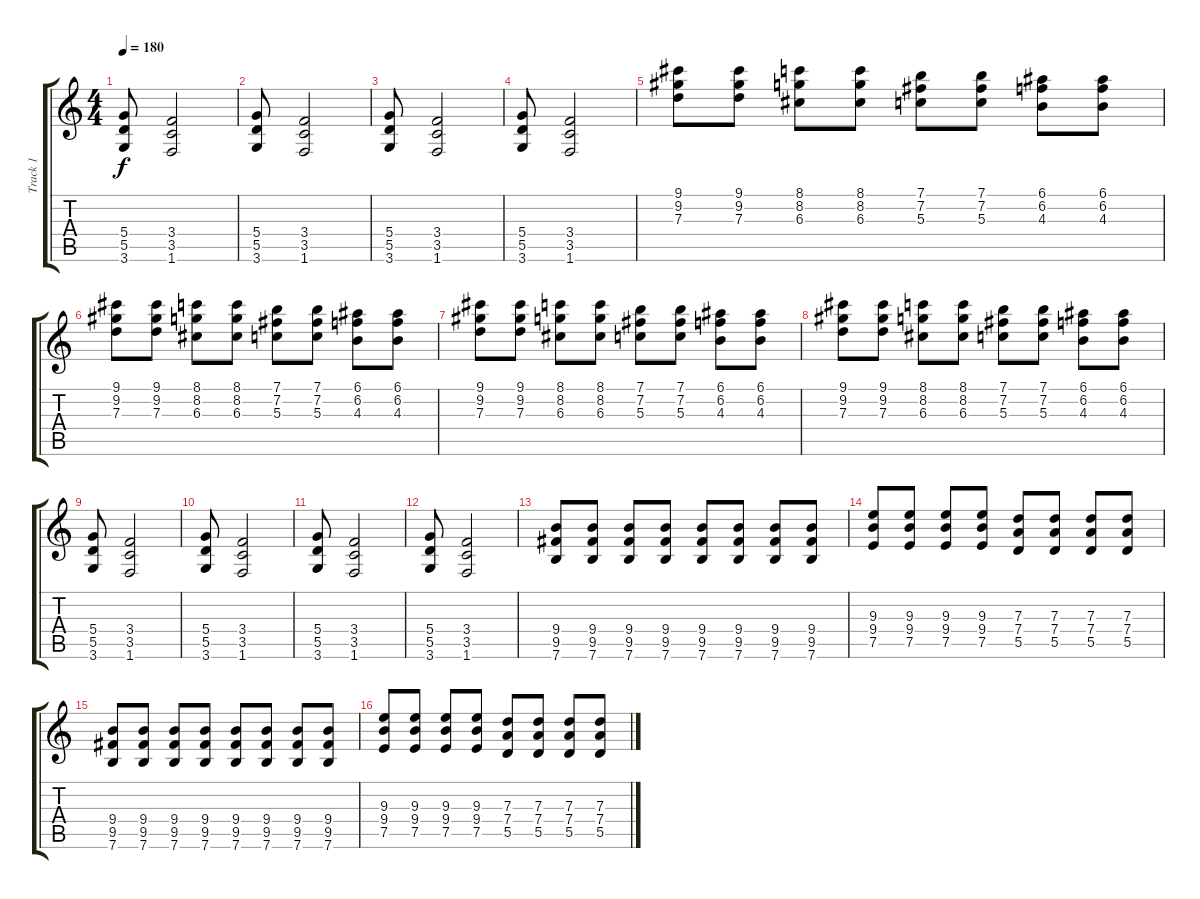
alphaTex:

\track ("Track 1" "Track 1") {instrument electricguitarjazz}
\staff {score tabs}
\tuning (E4 B3 G3 D3 A2 E2) {hide}
\ts (4 4)
\tempo 180
\clef g2
\ks c
(5.4 5.5 3.6).8{dy f} (3.4 3.5 1.6).2 |
(5.4 5.5 3.6).8 (3.4 3.5 1.6).2 |
(5.4 5.5 3.6).8 (3.4 3.5 1.6).2 |
(5.4 5.5 3.6).8 (3.4 3.5 1.6).2 |
(9.1 9.2 7.3).8 (9.1 9.2 7.3).8 (8.1 8.2 6.3).8 (8.1 8.2 6.3).8 (7.1 7.2 5.3).8 (7.1 7.2 5.3).8 (6.1 6.2 4.3).8 (6.1 6.2 4.3).8 |
(9.1 9.2 7.3).8 (9.1 9.2 7.3).8 (8.1 8.2 6.3).8 (8.1 8.2 6.3).8 (7.1 7.2 5.3).8 (7.1 7.2 5.3).8 (6.1 6.2 4.3).8 (6.1 6.2 4.3).8 |
(9.1 9.2 7.3).8 (9.1 9.2 7.3).8 (8.1 8.2 6.3).8 (8.1 8.2 6.3).8 (7.1 7.2 5.3).8 (7.1 7.2 5.3).8 (6.1 6.2 4.3).8 (6.1 6.2 4.3).8 |
(9.1 9.2 7.3).8 (9.1 9.2 7.3).8 (8.1 8.2 6.3).8 (8.1 8.2 6.3).8 (7.1 7.2 5.3).8 (7.1 7.2 5.3).8 (6.1 6.2 4.3).8 (6.1 6.2 4.3).8 |
(5.4 5.5 3.6).8 (3.4 3.5 1.6).2 |
(5.4 5.5 3.6).8 (3.4 3.5 1.6).2 |
(5.4 5.5 3.6).8 (3.4 3.5 1.6).2 |
(5.4 5.5 3.6).8 (3.4 3.5 1.6).2 |
(9.4 9.5 7.6).8 (9.4 9.5 7.6).8 (9.4 9.5 7.6).8 (9.4 9.5 7.6).8 (9.4 9.5 7.6).8 (9.4 9.5 7.6).8 (9.4 9.5 7.6).8 (9.4 9.5 7.6).8 |
(9.3 9.4 7.5).8 (9.3 9.4 7.5).8 (9.3 9.4 7.5).8 (9.3 9.4 7.5).8 (7.3 7.4 5.5).8 (7.3 7.4 5.5).8 (7.3 7.4 5.5).8 (7.3 7.4 5.5).8 |
(9.4 9.5 7.6).8 (9.4 9.5 7.6).8 (9.4 9.5 7.6).8 (9.4 9.5 7.6).8 (9.4 9.5 7.6).8 (9.4 9.5 7.6).8 (9.4 9.5 7.6).8 (9.4 9.5 7.6).8 |
(9.3 9.4 7.5).8 (9.3 9.4 7.5).8 (9.3 9.4 7.5).8 (9.3 9.4 7.5).8 (7.3 7.4 5.5).8 (7.3 7.4 5.5).8 (7.3 7.4 5.5).8 (7.3 7.4 5.5).8
